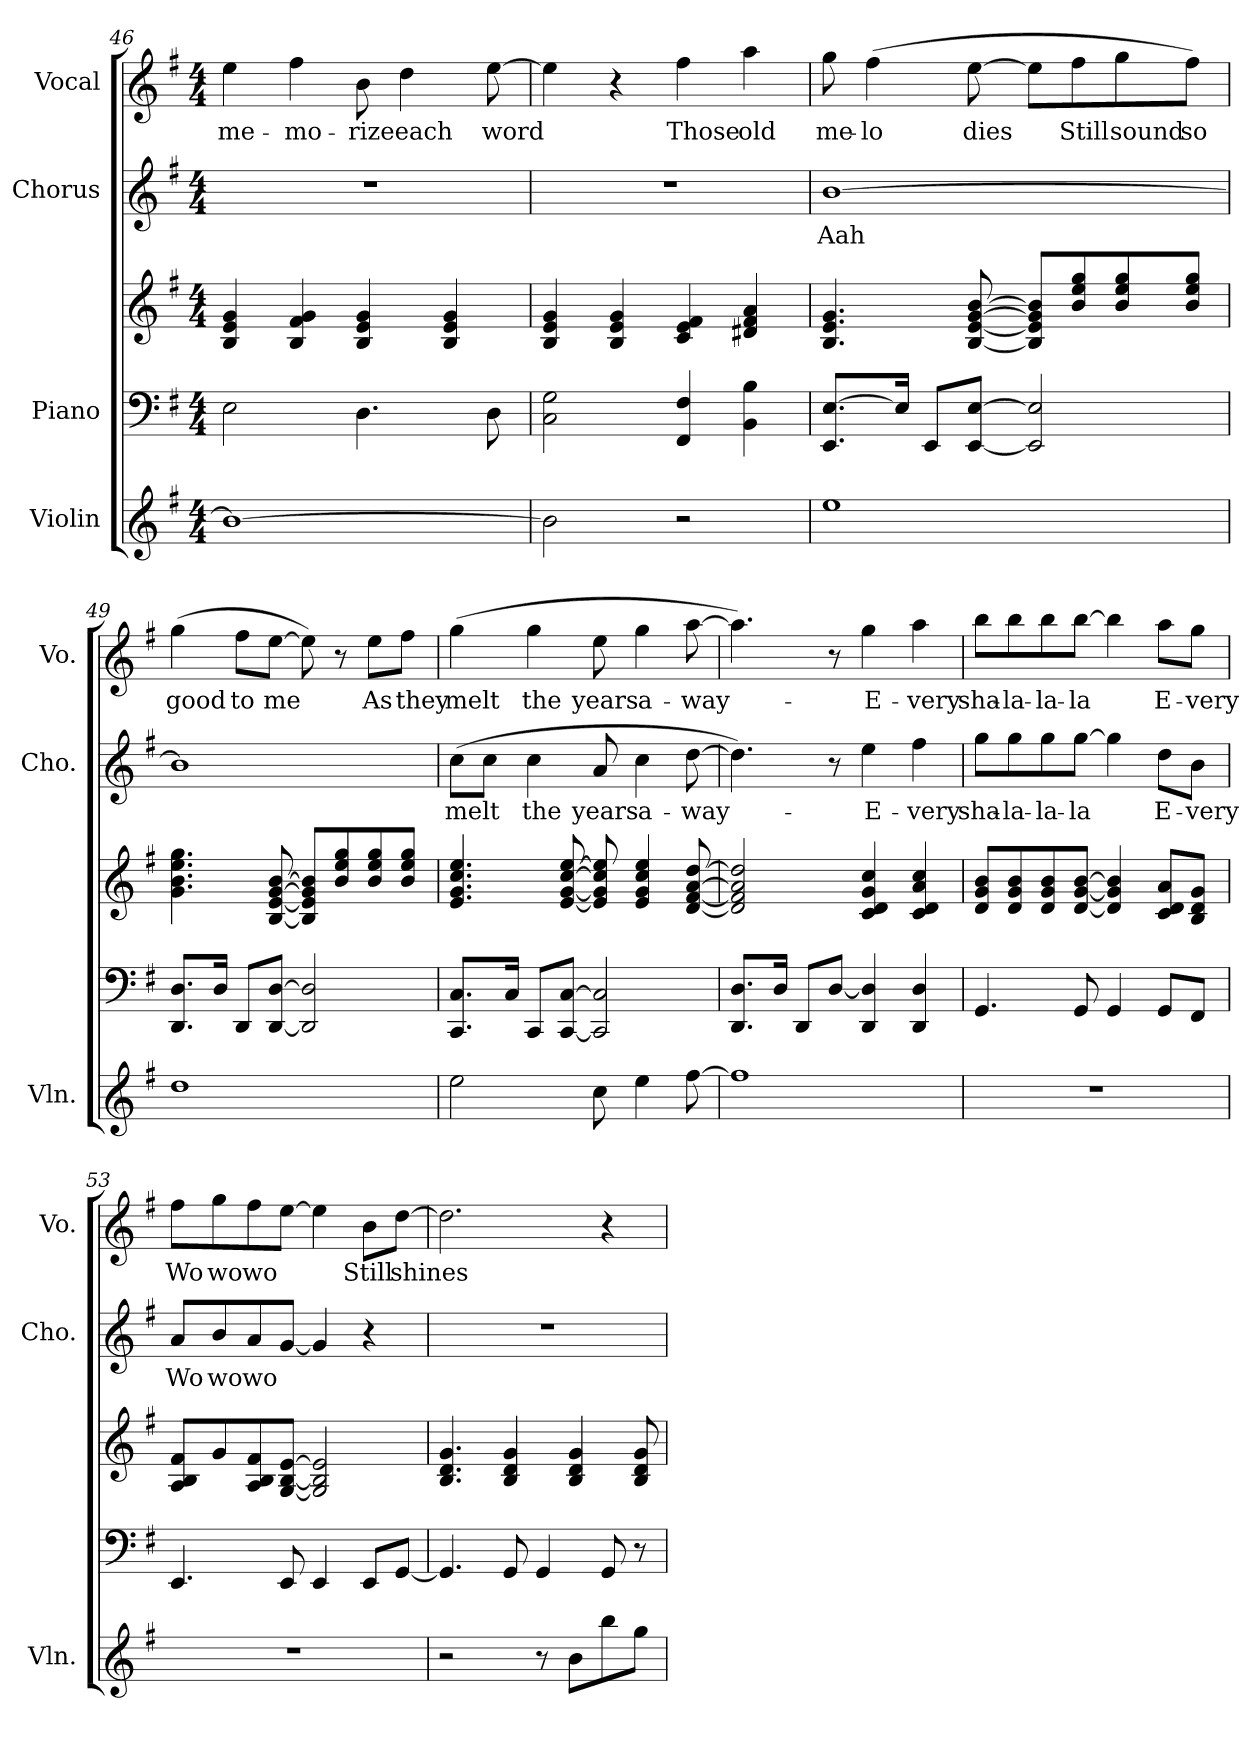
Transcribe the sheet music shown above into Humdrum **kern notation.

**kern	**kern	**kern	**kern	**text	**kern	**text
*part4	*part3	*part3	*part2	*part2	*part1	*part1
*staff5	*staff4	*staff3	*staff2	*staff2	*staff1	*staff1
*I"Violin	*I"Piano	*	*I"Chorus	*	*I"Vocal	*
*I'Vln.	*	*	*I'Cho.	*	*I'Vo.	*
*clefG2	*clefF4	*clefG2	*clefG2	*	*clefG2	*
*k[f#]	*k[f#]	*k[f#]	*k[f#]	*	*k[f#]	*
*M4/4	*M4/4	*M4/4	*M4/4	*	*M4/4	*
=46	=46	=46	=46	=46	=46	=46
!	!	!	!	!	!	!LO:LY:b
1b_	2E\	4B/ 4e/ 4g/	1r	.	4ee\	me-
!	!	!	!	!	!	!LO:LY:b
.	.	4B/ 4f#/ 4g/	.	.	4ff#\	-mo-
!	!	!	!	!	!	!LO:LY:b
.	4.D\	4B/ 4e/ 4g/	.	.	8b\	-rize
!	!	!	!	!	!	!LO:LY:b
.	.	.	.	.	4dd\	each
.	.	4B/ 4e/ 4g/	.	.	.	.
!	!	!	!	!	!	!LO:LY:b
.	8D\	.	.	.	[8ee\	word
=47	=47	=47	=47	=47	=47	=47
2b\]	2C\ 2G\	4B/ 4e/ 4g/	1r	.	4ee\]	.
.	.	4B/ 4e/ 4g/	.	.	4r	.
!	!	!	!	!	!	!LO:LY:b
2r	4FF#/ 4F#/	4c/ 4e/ 4f#/	.	.	4ff#\	Those
!	!	!	!	!	!	!LO:LY:b
.	4BB\ 4B\	4d#X/ 4f#/ 4a/	.	.	4aa\	old
!!LO:LB:g=z
=48	=48	=48	=48	=48	=48	=48
!	!	!	!	!LO:LY:b	!	!LO:LY:b
1ee	8.EE/ [8.E/L	4.B/ 4.e/ 4.g/	[1b	Aah	8gg\	me-
!	!	!	!	!	!	!LO:LY:b
.	.	.	.	.	(>4ff#\	-lo
.	16E/Jk]	.	.	.	.	.
.	8EE/L	.	.	.	.	.
!	!	!	!	!	!	!LO:LY:b
.	[8EE/ [8E/J	[8B/ [8e/ [8g/ [8b/	.	.	[8ee\	dies
.	2EE/] 2E/]	8B/] 8e/] 8g/] 8b/]L	.	.	8ee\L]	.
!	!	!	!	!	!	!LO:LY:b
.	.	8b/ 8ee/ 8gg/	.	.	8ff#\	Still
!	!	!	!	!	!	!LO:LY:b
.	.	8b/ 8ee/ 8gg/	.	.	8gg\	sound
!	!	!	!	!	!	!LO:LY:b
.	.	8b/ 8ee/ 8gg/J	.	.	8ff#\J)	so
=49	=49	=49	=49	=49	=49	=49
!	!	!	!	!	!	!LO:LY:b
1dd	8.DD/ 8.D/L	4.g\ 4.b\ 4.ee\ 4.gg\	1b]	.	(>4gg\	good
.	16D/Jk	.	.	.	.	.
!	!	!	!	!	!	!LO:LY:b
.	8DD/L	.	.	.	8ff#\L	to
!	!	!	!	!	!	!LO:LY:b
.	[8DD/ [8D/J	[8B/ [8e/ [8g/ [8b/	.	.	[8ee\J	me
.	2DD/] 2D/]	8B/] 8e/] 8g/] 8b/]L	.	.	8ee\])	.
.	.	8b/ 8ee/ 8gg/	.	.	8r	.
!	!	!	!	!	!	!LO:LY:b
.	.	8b/ 8ee/ 8gg/	.	.	8ee\L	As
!	!	!	!	!	!	!LO:LY:b
.	.	8b/ 8ee/ 8gg/J	.	.	8ff#\J	they
=50	=50	=50	=50	=50	=50	=50
!	!	!	!	!LO:LY:b	!	!LO:LY:b
2ee\	8.CC/ 8.C/L	4.e/ 4.g/ 4.cc/ 4.ee/	(>8cc\L	melt	(>4gg\	melt
.	.	.	8cc\J	.	.	.
.	16C/Jk	.	.	.	.	.
!	!	!	!	!LO:LY:b	!	!LO:LY:b
.	8CC/L	.	4cc\	the	4gg\	the
.	[8CC/ [8C/J	[8e/ [8g/ [8cc/ [8ee/	.	.	.	.
!	!	!	!	!LO:LY:b	!	!LO:LY:b
8cc\	2CC/] 2C/]	8e/] 8g/] 8cc/] 8ee/]	8a/	years	8ee\	years
!	!	!	!	!LO:LY:b	!	!LO:LY:b
4ee\	.	4e/ 4g/ 4cc/ 4ee/	4cc\	a-	4gg\	a-
!	!	!	!	!LO:LY:b	!	!LO:LY:b
[8ff#\	.	[8d/ [8f#/ [8a/ [8dd/	[8dd\	-way-	[8aa\	-way-
!!LO:PB:g=z
=51	=51	=51	=51	=51	=51	=51
1ff#]	8.DD/ 8.D/L	2d/] 2f#/] 2a/] 2dd/]	4.dd\])	.	4.aa\])	.
.	16D/Jk	.	.	.	.	.
.	8DD/L	.	.	.	.	.
.	[8D/J	.	8r	.	8r	.
!	!	!	!	!LO:LY:b	!	!LO:LY:b
.	4DD/ 4D/]	4c/ 4d/ 4g/ 4cc/	4ee\	E-	4gg\	E-
!	!	!	!	!LO:LY:b	!	!LO:LY:b
.	4DD/ 4D/	4c/ 4d/ 4a/ 4cc/	4ff#\	very	4aa\	very
=52	=52	=52	=52	=52	=52	=52
!	!	!	!	!LO:LY:b	!	!LO:LY:b
1r	4.GG/	8d/ 8g/ 8b/L	8gg\L	sha-	8bb\L	sha-
!	!	!	!	!LO:LY:b	!	!LO:LY:b
.	.	8d/ 8g/ 8b/	8gg\	-la-	8bb\	-la-
!	!	!	!	!LO:LY:b	!	!LO:LY:b
.	.	8d/ 8g/ 8b/	8gg\	-la-	8bb\	-la-
!	!	!	!	!LO:LY:b	!	!LO:LY:b
.	8GG/	[8d/ [8g/ [8b/J	[8gg\J	-la	[8bb\J	-la
.	4GG/	4d/] 4g/] 4b/]	4gg\]	.	4bb\]	.
!	!	!	!	!LO:LY:b	!	!LO:LY:b
.	8GG/L	8c/ 8d/ 8a/L	8dd\L	E-	8aa\L	E-
!	!	!	!	!LO:LY:b	!	!LO:LY:b
.	8FF#/J	8B/ 8d/ 8g/J	8b\J	-very	8gg\J	-very
=53	=53	=53	=53	=53	=53	=53
!	!	!	!	!LO:LY:b	!	!LO:LY:b
1r	4.EE/	8A/ 8B/ 8f#/L	8a/L	Wo	8ff#\L	Wo
!	!	!	!	!LO:LY:b	!	!LO:LY:b
.	.	8g/	8b/	wo	8gg\	wo
!	!	!	!	!LO:LY:b	!	!LO:LY:b
.	.	8A/ 8B/ 8f#/	8a/	wo	8ff#\	wo
.	8EE/	[8G/ [8B/ [8e/J	[8g/J	.	[8ee\J	.
.	4EE/	2G/] 2B/] 2e/]	4g/]	.	4ee\]	.
!	!	!	!	!	!	!LO:LY:b
.	8EE/L	.	4r	.	8b\L	Still
!	!	!	!	!	!	!LO:LY:b
.	[8GG/J	.	.	.	[8dd\J	shines
=54	=54	=54	=54	=54	=54	=54
2r	4.GG/]	4.B/ 4.d/ 4.g/	1r	.	2.dd\]	.
.	8GG/	4B/ 4d/ 4g/	.	.	.	.
8r	4GG/	.	.	.	.	.
8b\L	.	4B/ 4d/ 4g/	.	.	.	.
8bb\	8GG/	.	.	.	4r	.
8gg\J	8r	8B/ 8d/ 8g/	.	.	.	.
=	=	=	=	=	=	=
*-	*-	*-	*-	*-	*-	*-
